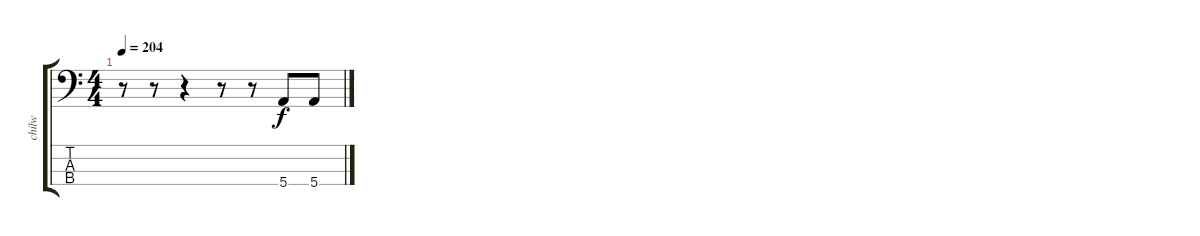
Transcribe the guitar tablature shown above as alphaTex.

\track ("chilw" "chilw") {instrument electricbassfinger}
\staff {score tabs}
\tuning (G2 D2 A1 E1) {hide}
\ts (4 4)
\tempo 204
\clef f4
\ks c
r.8{dy f} r.8 r.4 r.8 r.8 5.4.8 5.4.8
